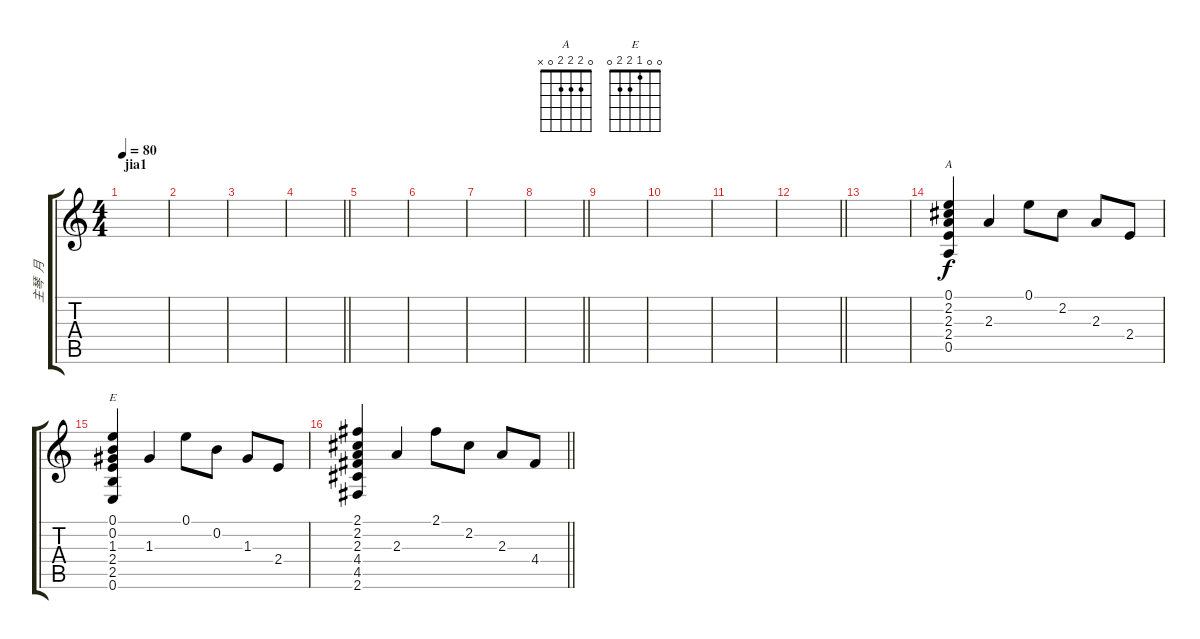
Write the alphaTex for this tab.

\track ("主琴  月" "主琴  月") {instrument distortionguitar}
\staff {score tabs}
\tuning (E4 B3 G3 D3 A2 E2) {hide}
\chord ("A" 0 2 2 2 0 x)
\chord ("E" 0 0 1 2 2 0)
\ts (4 4)
\section ("" "jia1")
\tempo 80
\clef g2
\ks c
|
|
|
\barLineRight lightlight
|
|
|
|
\barLineRight lightlight
|
|
|
|
\barLineRight lightlight
|
|
(0.1 2.2 2.3 2.4 0.5).4{ch "A"} 2.3.4 0.1.8 2.2.8 2.3.8 2.4.8 |
(0.1 0.2 1.3 2.4 2.5 0.6).4{ch "E"} 1.3.4 0.1.8 0.2.8 1.3.8 2.4.8 |
\barLineRight lightlight
(2.1 2.2 2.3 4.4 4.5 2.6).4 2.3.4 2.1.8 2.2.8 2.3.8 4.4.8
